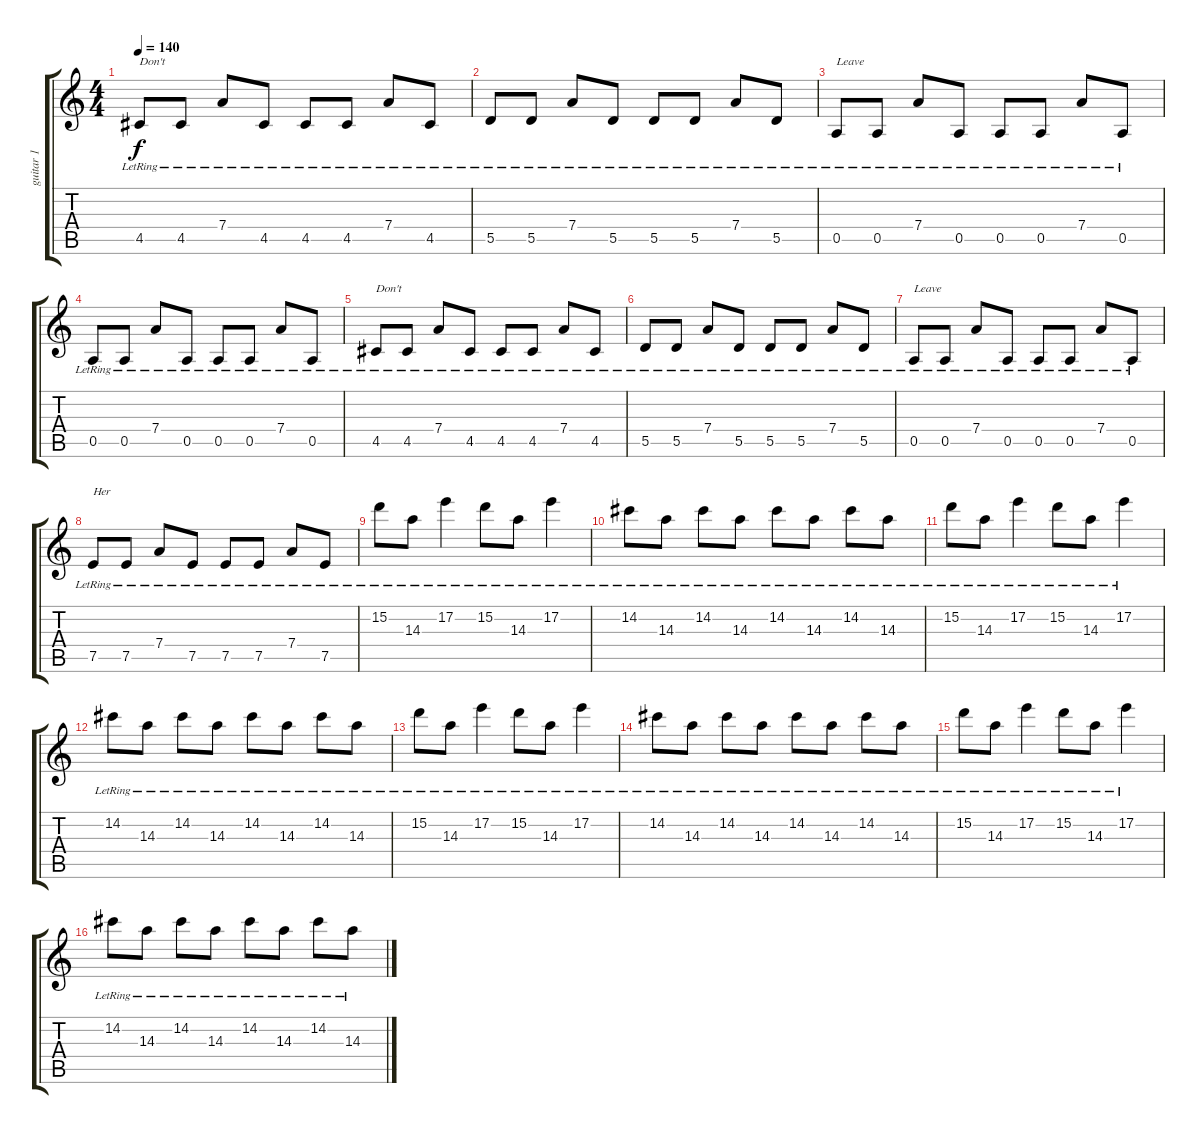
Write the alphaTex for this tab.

\track ("guitar 1" "guitar 1") {instrument electricguitarclean}
\staff {score tabs}
\tuning (E4 B3 G3 D3 A2 E2) {hide}
\ts (4 4)
\tempo 140
\clef g2
\ks c
4.5{lr}.8{txt "Don't" dy f} 4.5{lr}.8 7.4{lr}.8 4.5{lr}.8 4.5{lr}.8 4.5{lr}.8 7.4{lr}.8 4.5{lr}.8 |
5.5{lr}.8 5.5{lr}.8 7.4{lr}.8 5.5{lr}.8 5.5{lr}.8 5.5{lr}.8 7.4{lr}.8 5.5{lr}.8 |
0.5{lr}.8{txt "Leave"} 0.5{lr}.8 7.4{lr}.8 0.5{lr}.8 0.5{lr}.8 0.5{lr}.8 7.4{lr}.8 0.5{lr}.8 |
0.5{lr}.8 0.5{lr}.8 7.4{lr}.8 0.5{lr}.8 0.5{lr}.8 0.5{lr}.8 7.4{lr}.8 0.5{lr}.8 |
4.5{lr}.8{txt "Don't"} 4.5{lr}.8 7.4{lr}.8 4.5{lr}.8 4.5{lr}.8 4.5{lr}.8 7.4{lr}.8 4.5{lr}.8 |
5.5{lr}.8 5.5{lr}.8 7.4{lr}.8 5.5{lr}.8 5.5{lr}.8 5.5{lr}.8 7.4{lr}.8 5.5{lr}.8 |
0.5{lr}.8{txt "Leave"} 0.5{lr}.8 7.4{lr}.8 0.5{lr}.8 0.5{lr}.8 0.5{lr}.8 7.4{lr}.8 0.5{lr}.8 |
7.5{lr}.8{txt "Her"} 7.5{lr}.8 7.4{lr}.8 7.5{lr}.8 7.5{lr}.8 7.5{lr}.8 7.4{lr}.8 7.5{lr}.8 |
15.2{lr}.8 14.3{lr}.8 17.2{lr}.4 15.2{lr}.8 14.3{lr}.8 17.2{lr}.4 |
14.2{lr}.8 14.3{lr}.8 14.2{lr}.8 14.3{lr}.8 14.2{lr}.8 14.3{lr}.8 14.2{lr}.8 14.3{lr}.8 |
15.2{lr}.8 14.3{lr}.8 17.2{lr}.4 15.2{lr}.8 14.3{lr}.8 17.2{lr}.4 |
14.2{lr}.8 14.3{lr}.8 14.2{lr}.8 14.3{lr}.8 14.2{lr}.8 14.3{lr}.8 14.2{lr}.8 14.3{lr}.8 |
15.2{lr}.8 14.3{lr}.8 17.2{lr}.4 15.2{lr}.8 14.3{lr}.8 17.2{lr}.4 |
14.2{lr}.8 14.3{lr}.8 14.2{lr}.8 14.3{lr}.8 14.2{lr}.8 14.3{lr}.8 14.2{lr}.8 14.3{lr}.8 |
15.2{lr}.8 14.3{lr}.8 17.2{lr}.4 15.2{lr}.8 14.3{lr}.8 17.2{lr}.4 |
14.2{lr}.8 14.3{lr}.8 14.2{lr}.8 14.3{lr}.8 14.2{lr}.8 14.3{lr}.8 14.2{lr}.8 14.3{lr}.8
